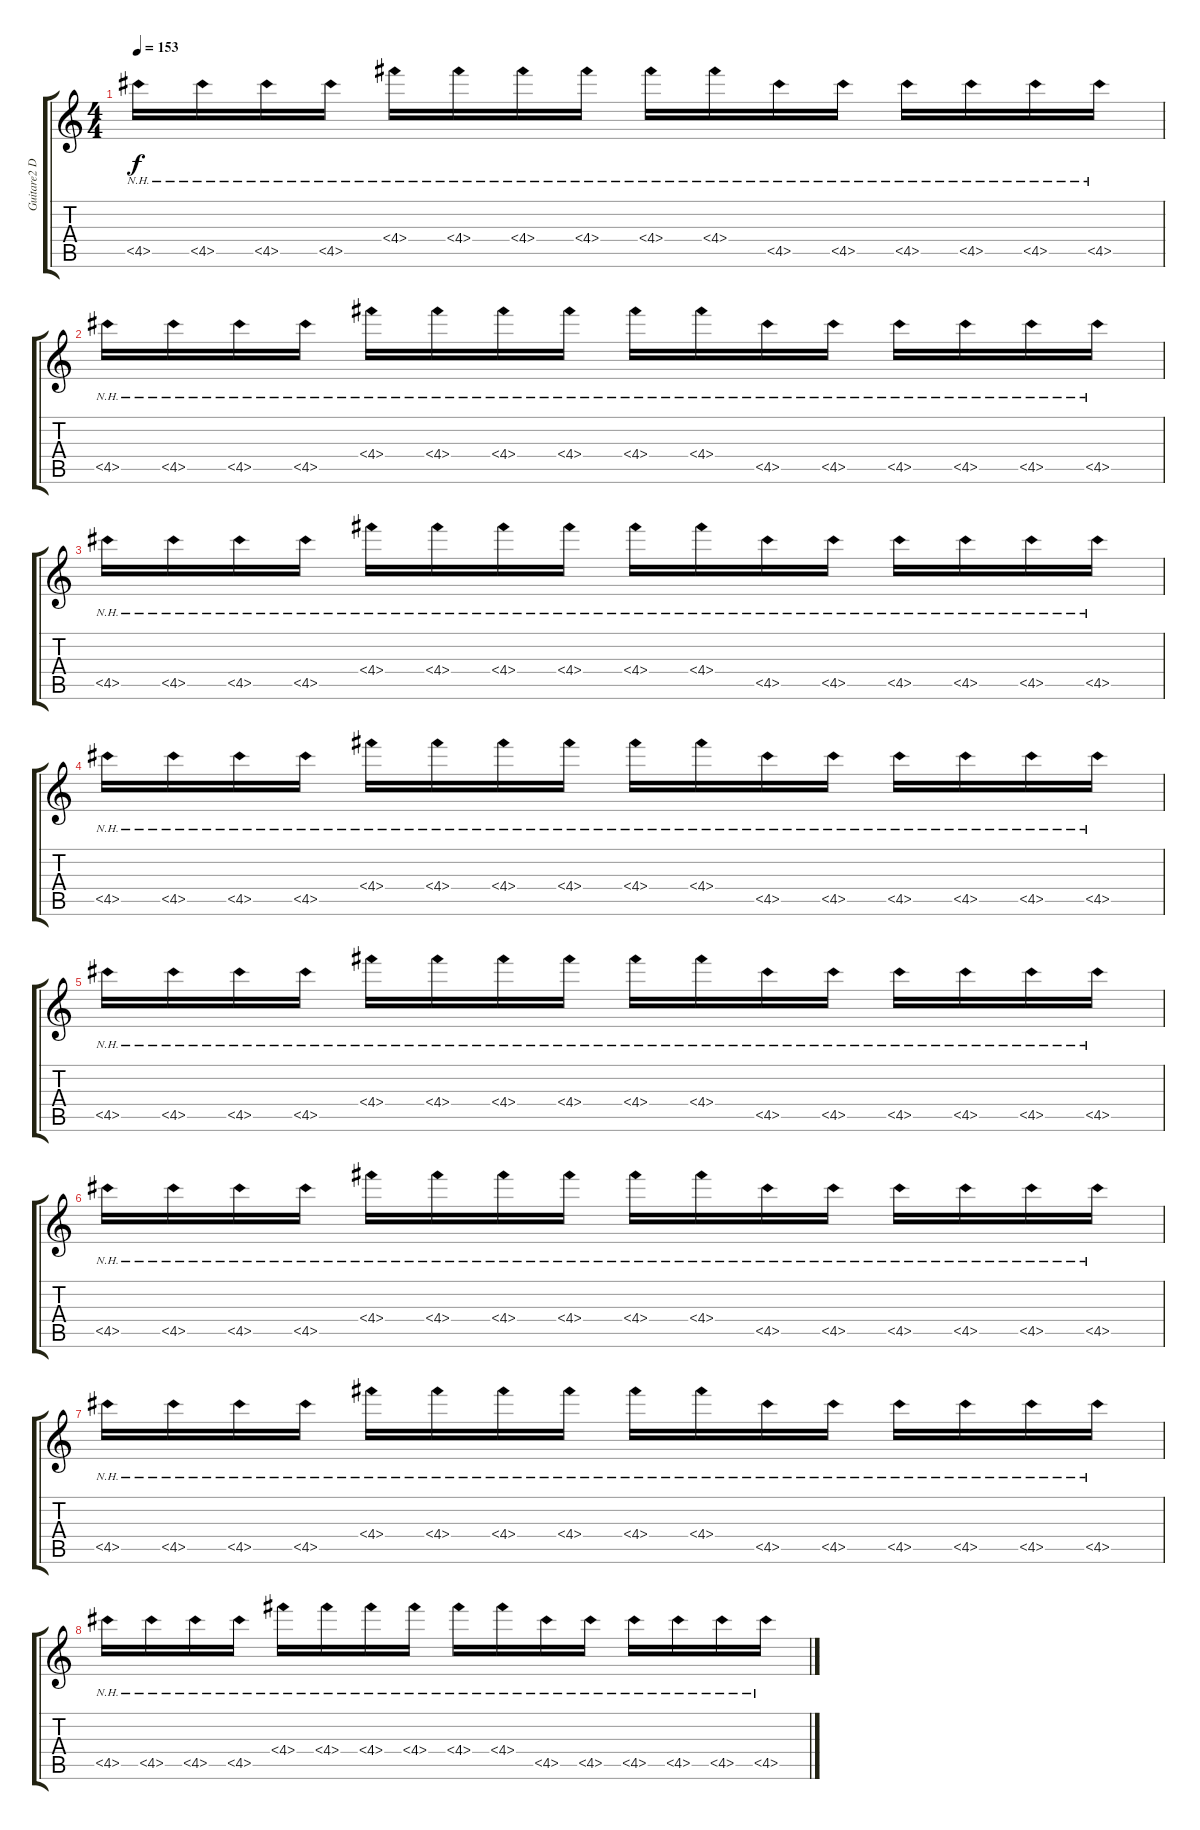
\track ("Guitare2 Dr-D" "Guitare2 D") {instrument distortionguitar}
\staff {score tabs}
\tuning (E4 B3 G3 D3 A2 D2) {hide}
\ts (4 4)
\tempo 153
\clef g2
\ks c
4.5{nh}.16{dy f} 4.5{nh}.16 4.5{nh}.16 4.5{nh}.16 4.4{nh}.16 4.4{nh}.16 4.4{nh}.16 4.4{nh}.16 4.4{nh}.16 4.4{nh}.16 4.5{nh}.16 4.5{nh}.16 4.5{nh}.16 4.5{nh}.16 4.5{nh}.16 4.5{nh}.16 |
4.5{nh}.16 4.5{nh}.16 4.5{nh}.16 4.5{nh}.16 4.4{nh}.16 4.4{nh}.16 4.4{nh}.16 4.4{nh}.16 4.4{nh}.16 4.4{nh}.16 4.5{nh}.16 4.5{nh}.16 4.5{nh}.16 4.5{nh}.16 4.5{nh}.16 4.5{nh}.16 |
4.5{nh}.16 4.5{nh}.16 4.5{nh}.16 4.5{nh}.16 4.4{nh}.16 4.4{nh}.16 4.4{nh}.16 4.4{nh}.16 4.4{nh}.16 4.4{nh}.16 4.5{nh}.16 4.5{nh}.16 4.5{nh}.16 4.5{nh}.16 4.5{nh}.16 4.5{nh}.16 |
4.5{nh}.16 4.5{nh}.16 4.5{nh}.16 4.5{nh}.16 4.4{nh}.16 4.4{nh}.16 4.4{nh}.16 4.4{nh}.16 4.4{nh}.16 4.4{nh}.16 4.5{nh}.16 4.5{nh}.16 4.5{nh}.16 4.5{nh}.16 4.5{nh}.16 4.5{nh}.16 |
4.5{nh}.16 4.5{nh}.16 4.5{nh}.16 4.5{nh}.16 4.4{nh}.16 4.4{nh}.16 4.4{nh}.16 4.4{nh}.16 4.4{nh}.16 4.4{nh}.16 4.5{nh}.16 4.5{nh}.16 4.5{nh}.16 4.5{nh}.16 4.5{nh}.16 4.5{nh}.16 |
4.5{nh}.16 4.5{nh}.16 4.5{nh}.16 4.5{nh}.16 4.4{nh}.16 4.4{nh}.16 4.4{nh}.16 4.4{nh}.16 4.4{nh}.16 4.4{nh}.16 4.5{nh}.16 4.5{nh}.16 4.5{nh}.16 4.5{nh}.16 4.5{nh}.16 4.5{nh}.16 |
4.5{nh}.16 4.5{nh}.16 4.5{nh}.16 4.5{nh}.16 4.4{nh}.16 4.4{nh}.16 4.4{nh}.16 4.4{nh}.16 4.4{nh}.16 4.4{nh}.16 4.5{nh}.16 4.5{nh}.16 4.5{nh}.16 4.5{nh}.16 4.5{nh}.16 4.5{nh}.16 |
4.5{nh}.16 4.5{nh}.16 4.5{nh}.16 4.5{nh}.16 4.4{nh}.16 4.4{nh}.16 4.4{nh}.16 4.4{nh}.16 4.4{nh}.16 4.4{nh}.16 4.5{nh}.16 4.5{nh}.16 4.5{nh}.16 4.5{nh}.16 4.5{nh}.16 4.5{nh}.16
